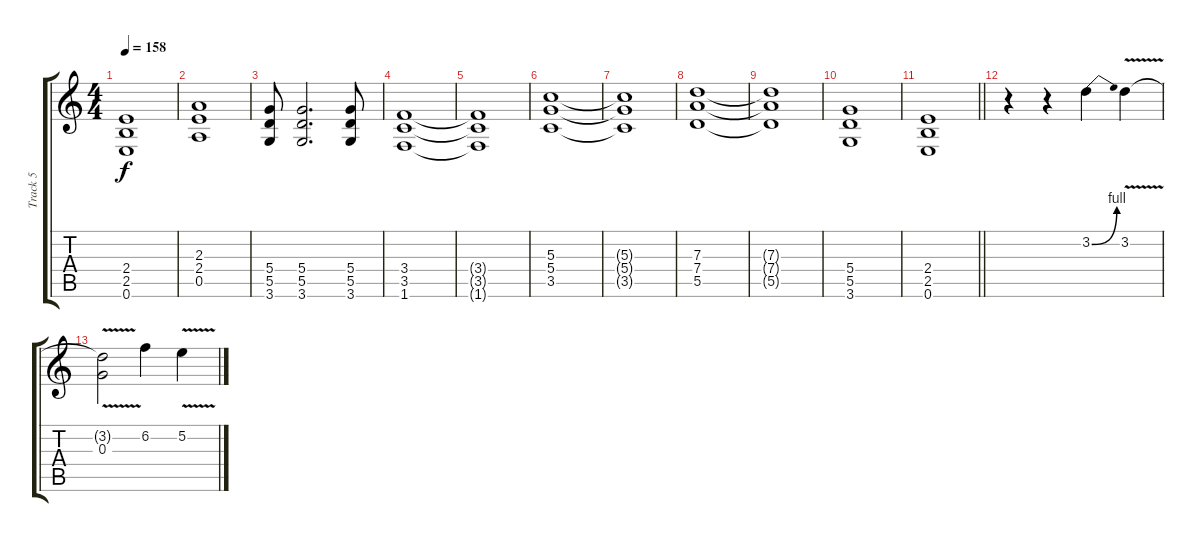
\track ("Track 5" "Track 5") {instrument overdrivenguitar}
\staff {score tabs}
\tuning (E4 B3 G3 D3 A2 E2) {hide}
\ts (4 4)
\tempo 158
\clef g2
\ks c
(2.4{t} 2.5{t} 0.6{t}).1{dy f} |
(2.3 2.4 0.5).1 |
(5.4 5.5 3.6).8 (5.4 5.5 3.6).2{d} (5.4 5.5 3.6).8 |
(3.4 3.5 1.6).1 |
(3.4{t} 3.5{t} 1.6{t}).1 |
(5.3 5.4 3.5).1 |
(5.3{t} 5.4{t} 3.5{t}).1 |
(7.3 7.4 5.5).1 |
(7.3{t} 7.4{t} 5.5{t}).1 |
(5.4 5.5 3.6).1 |
\barLineRight lightlight
(2.4 2.5 0.6).1 |
r.4{volume 14} r.4 3.2{be (bend 0 0 60 4)}.4 3.2{v}.4 |
(3.2{t} 0.3).2 6.2.4 5.2{v}.4
